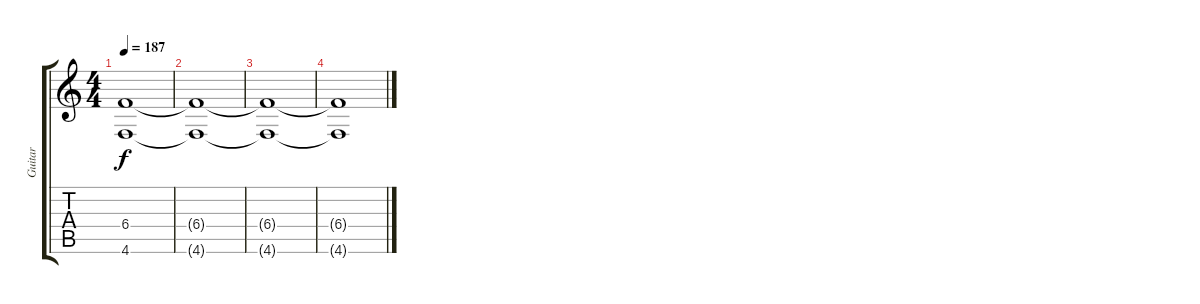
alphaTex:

\track ("Guitar" "Guitar") {instrument distortionguitar}
\staff {score tabs}
\tuning (Db4 Ab3 E3 B2 Gb2 Db2) {hide}
\ts (4 4)
\tempo 187
\clef g2
\ks c
(6.4{t} 4.6{t}).1{dy f} |
(6.4{t} 4.6{t}).1 |
(6.4{t} 4.6{t}).1 |
(6.4{t} 4.6{t}).1
